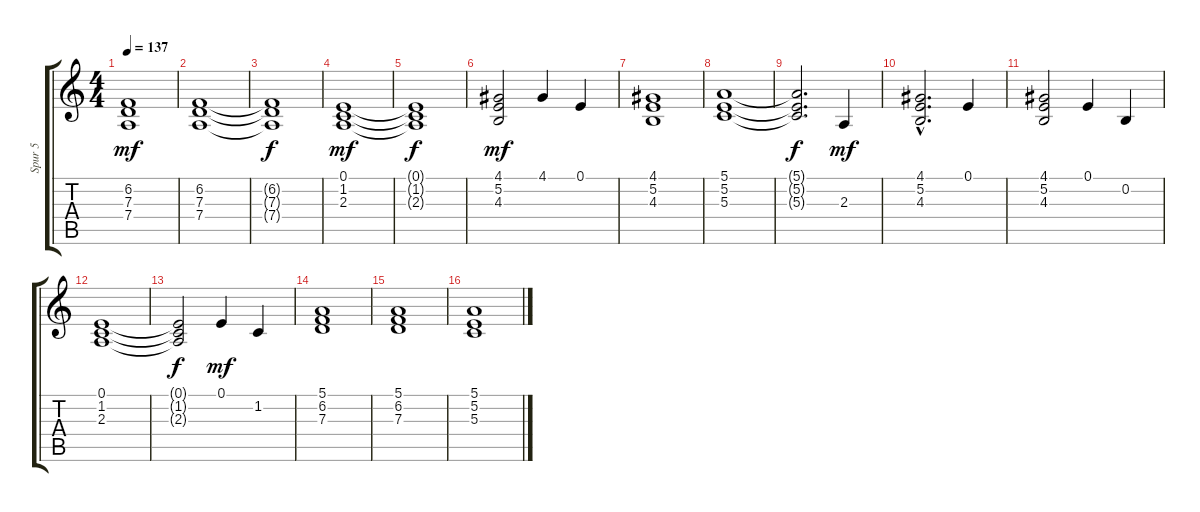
\track ("Spur 5" "Spur 5") {instrument acousticgrandpiano}
\staff {score tabs}
\tuning (E4 B3 G3 D3 A2 E2) {hide}
\ts (4 4)
\tempo 137
\clef g2
\ks c
(6.2 7.3 7.4).1{dy mf} |
(6.2 7.3 7.4).1 |
(6.2{t} 7.3{t} 7.4{t}).1{dy f} |
(0.1 1.2 2.3).1{dy mf} |
(0.1{t} 1.2{t} 2.3{t}).1{dy f} |
(4.1 5.2 4.3).2{dy mf} 4.1.4 0.1.4 |
(4.1 5.2 4.3).1 |
(5.1 5.2 5.3).1 |
(5.1{t} 5.2{t} 5.3{t}).2{d dy f} 2.3.4{dy mf} |
(4.1 5.2{hac} 4.3).2{d} 0.1.4 |
(4.1 5.2 4.3).2 0.1.4 0.2.4 |
(0.1 1.2 2.3).1 |
(0.1{t} 1.2{t} 2.3{t}).2{dy f} 0.1.4{dy mf} 1.2.4 |
(5.1 6.2 7.3).1 |
(5.1 6.2 7.3).1{volume 7} |
(5.1 5.2 5.3).1{volume 5}
